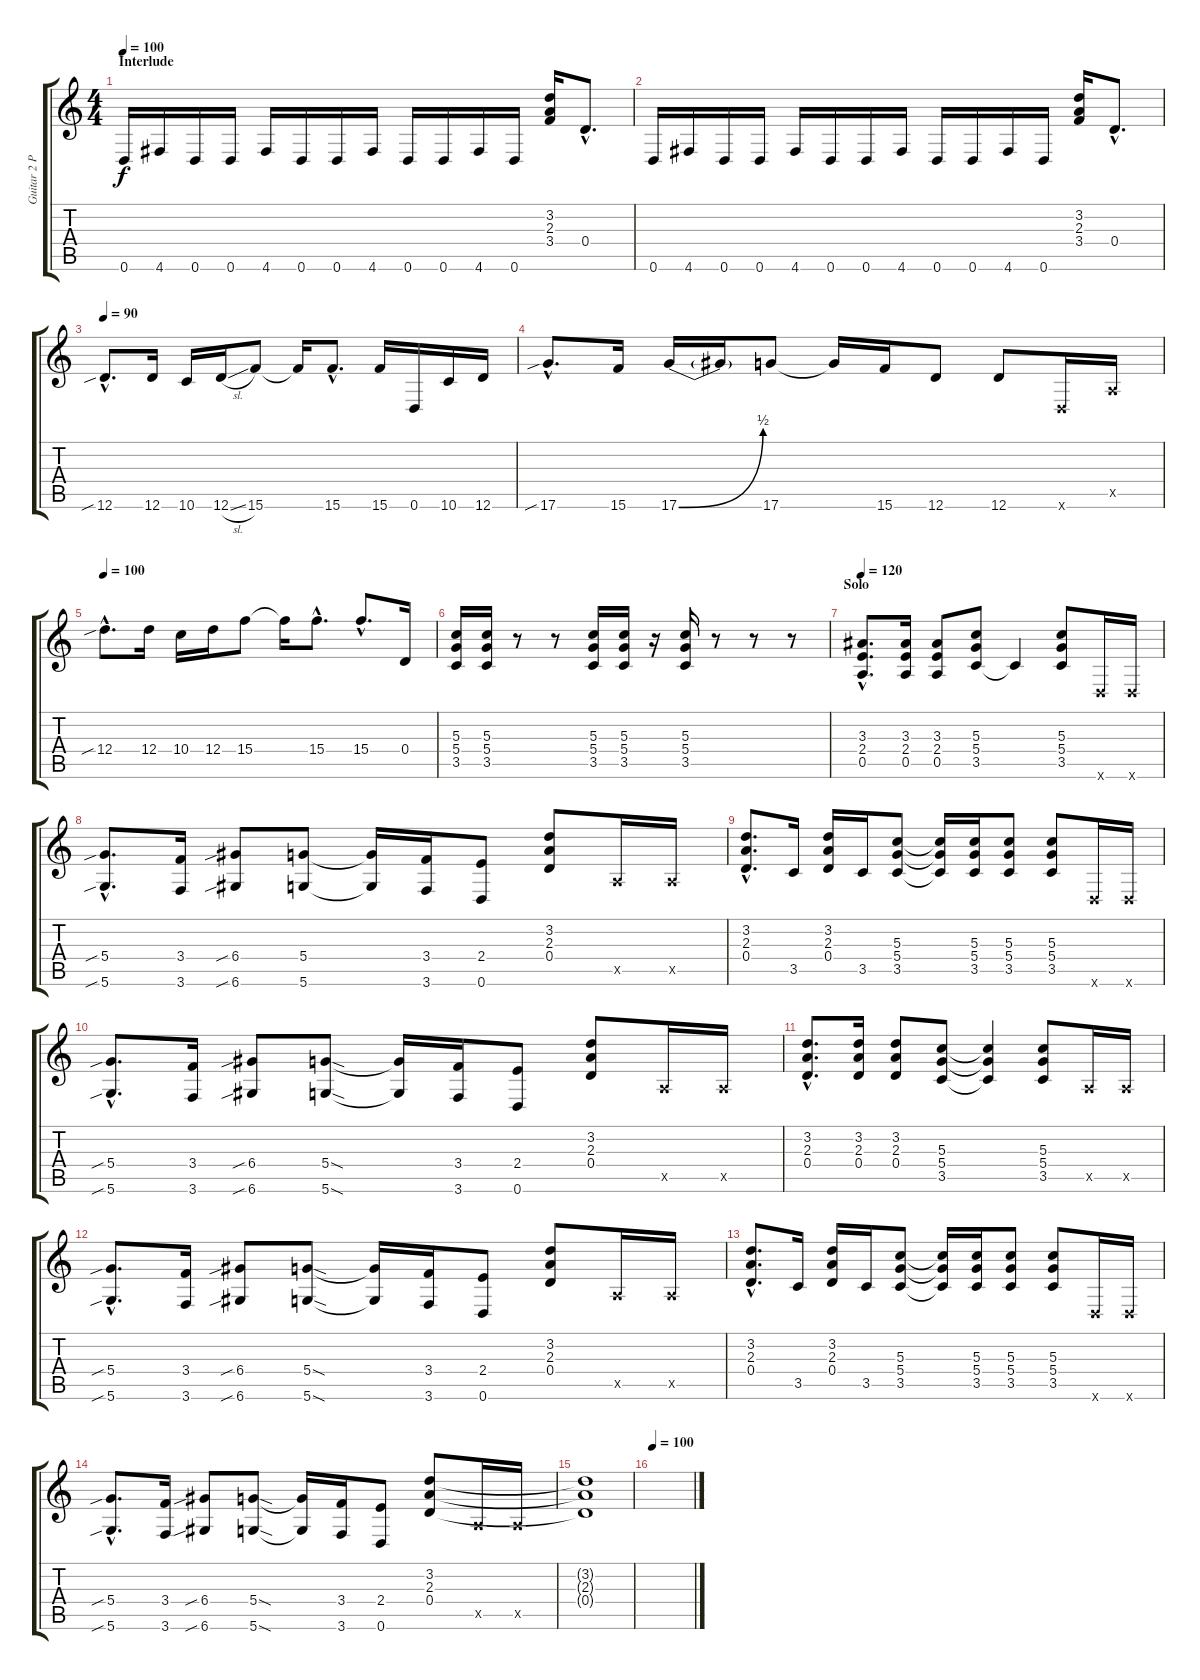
\track ("Guitar 2 Peake" "Guitar 2 P") {instrument distortionguitar}
\staff {score tabs}
\tuning (E4 B3 G3 D3 A2 D2) {hide}
\ts (4 4)
\section ("" "Interlude")
\tempo 100
\clef g2
\ks c
0.6.16{dy f} 4.6.16 0.6.16 0.6.16 4.6.16 0.6.16 0.6.16 4.6.16 0.6.16 0.6.16 4.6.16 0.6.16 (3.2 2.3 3.4).16 0.4{hac}.8{d} |
0.6.16 4.6.16 0.6.16 0.6.16 4.6.16 0.6.16 0.6.16 4.6.16 0.6.16 0.6.16 4.6.16 0.6.16 (3.2 2.3 3.4).16 0.4{hac}.8{d} |
\tempo 90
12.6{sib hac}.8{d} 12.6.16 10.6.16 12.6{sl}.16 15.6.8 15.6{t}.16 15.6{hac}.8{d} 15.6.16 0.6.16 10.6.16 12.6.16 |
17.6{sib hac}.8{d} 15.6.16 17.6{be (bend 0 0 60 2)}.16 17.6{t}.16 17.6.8 17.6{t}.16 15.6.16 12.6.8 12.6.8 0.6{x}.16 0.5{x}.16 |
\tempo 100
12.4{sib hac}.8{d} 12.4.16 10.4.16 12.4.16 15.4.8 15.4{t}.16 15.4{hac}.8{d} 15.4{hac}.8{d} 0.4.16 |
(5.3 5.4 3.5).16 (5.3 5.4 3.5).16 r.8 r.8 (5.3 5.4 3.5).16 (5.3 5.4 3.5).16 r.16 (5.3 5.4 3.5).16 r.8 r.8 r.8 |
\section ("" "Solo")
\tempo 120
(3.3{hac} 2.4{hac} 0.5{hac}).8{d volume 13} (3.3 2.4 0.5).16 (3.3 2.4 0.5).8 (5.3 5.4 3.5).8 3.5{t}.4 (5.3 5.4 3.5).8 0.6{x}.16 0.6{x}.16 |
(5.4{sib} 5.6{sib hac}).8{d} (3.4 3.6).16 (6.4{sib} 6.6{sib}).8 (5.4 5.6).8 (5.4{t} 5.6{t}).16 (3.4 3.6).16 (2.4 0.6).8 (3.2 2.3 0.4).8 0.5{x}.16 0.5{x}.16 |
(3.2{hac} 2.3{hac} 0.4{hac}).8{d} 3.5.16 (3.2 2.3 0.4).16 3.5.16 (5.3 5.4 3.5).8 (5.3{t} 5.4{t} 3.5{t}).16 (5.3 5.4 3.5).16 (5.3 5.4 3.5).8 (5.3 5.4 3.5).8 0.6{x}.16 0.6{x}.16 |
(5.4{sib hac} 5.6{sib hac}).8{d} (3.4 3.6).16 (6.4{sib} 6.6{sib}).8 (5.4{sod} 5.6{sod}).8 (5.4{t} 5.6{t}).16 (3.4 3.6).16 (2.4 0.6).8 (3.2 2.3 0.4).8 0.5{x}.16 0.5{x}.16 |
(3.2{hac} 2.3{hac} 0.4{hac}).8{d} (3.2 2.3 0.4).16 (3.2 2.3 0.4).8 (5.3 5.4 3.5).8 (5.3{t} 5.4{t} 3.5{t}).4 (5.3 5.4 3.5).8 0.5{x}.16 0.5{x}.16 |
(5.4{sib hac} 5.6{sib hac}).8{d} (3.4 3.6).16 (6.4{sib} 6.6{sib}).8 (5.4{sod} 5.6{sod}).8 (5.4{t} 5.6{t}).16 (3.4 3.6).16 (2.4 0.6).8 (3.2 2.3 0.4).8 0.5{x}.16 0.5{x}.16 |
(3.2{hac} 2.3{hac} 0.4{hac}).8{d} 3.5.16 (3.2 2.3 0.4).16 3.5.16 (5.3 5.4 3.5).8 (5.3{t} 5.4{t} 3.5{t}).16 (5.3 5.4 3.5).16 (5.3 5.4 3.5).8 (5.3 5.4 3.5).8 0.6{x}.16 0.6{x}.16 |
(5.4{sib hac} 5.6{sib hac}).8{d} (3.4 3.6).16 (6.4{sib} 6.6{sib}).8 (5.4{sod} 5.6{sod}).8 (5.4{t} 5.6{t}).16 (3.4 3.6).16 (2.4 0.6).8 (3.2 2.3 0.4).8 0.5{x}.16 0.5{x}.16 |
(3.2{t} 2.3{t} 0.4{t}).1 |
\tempo 100
